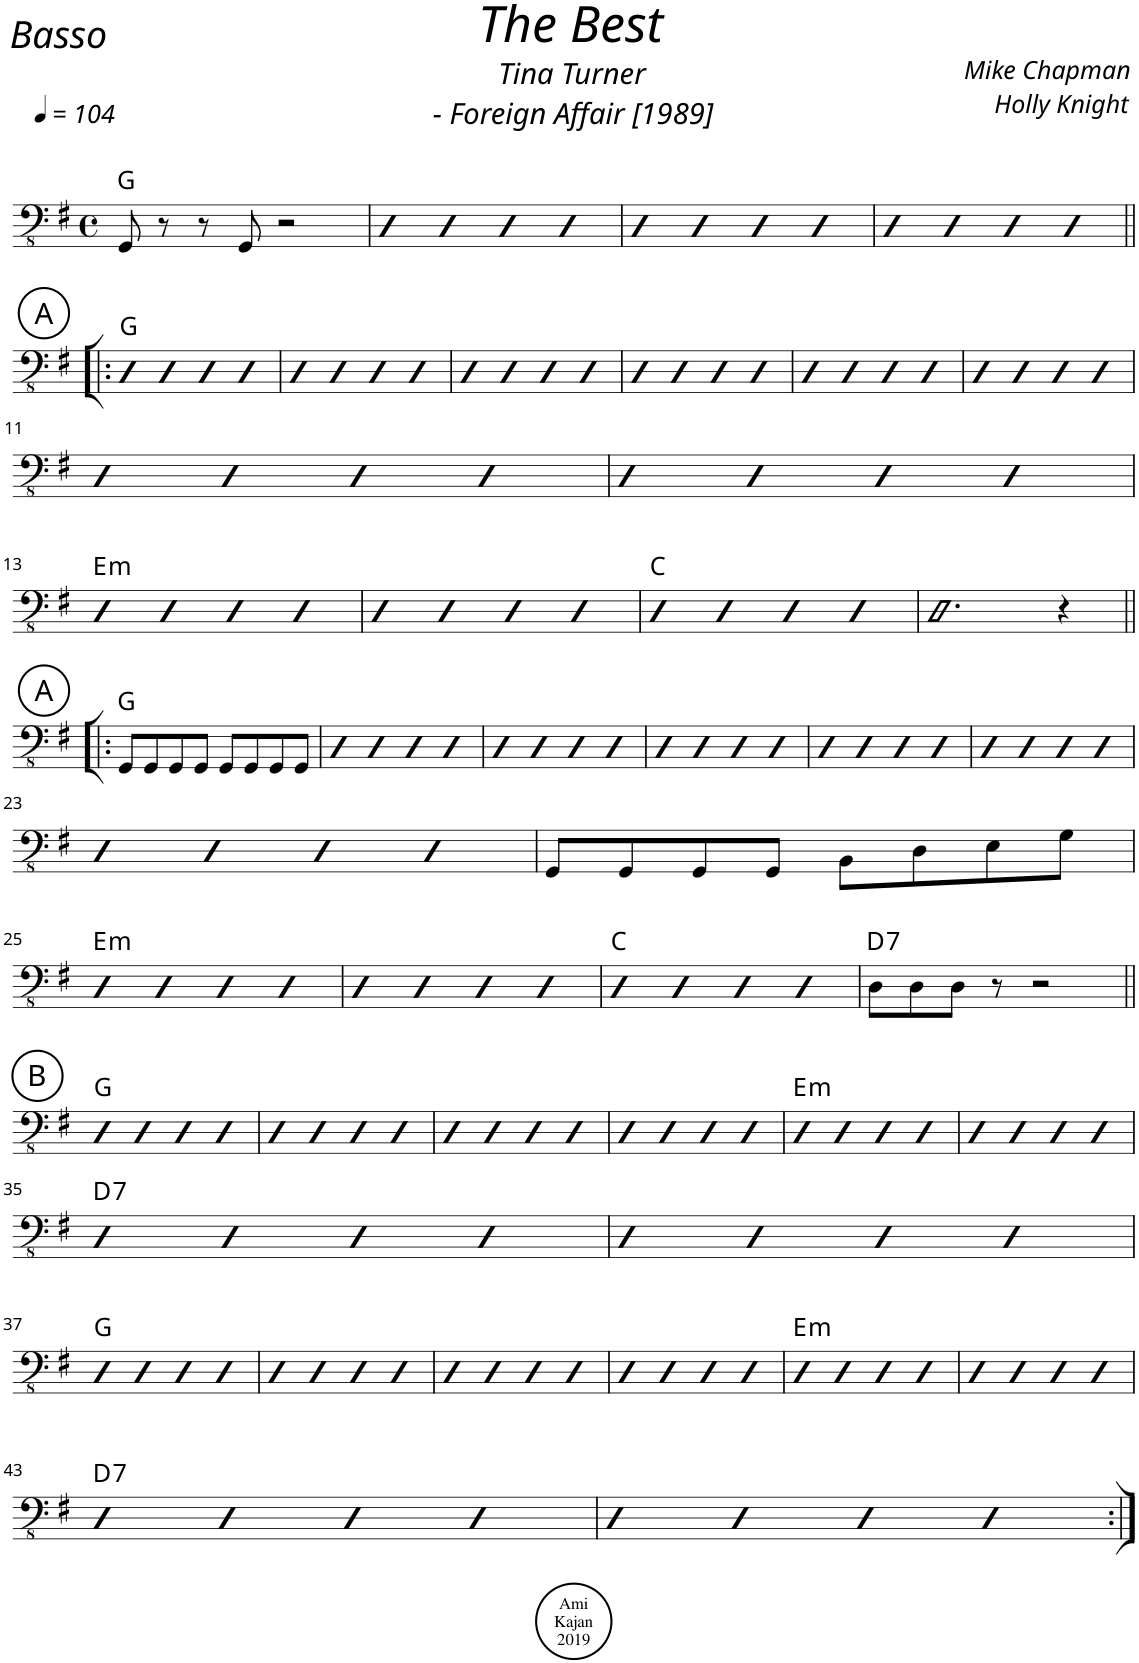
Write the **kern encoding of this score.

**kern	**harte
*part1	*part1
*staff1	*
*I"Piano	*
*I'Pno.	*
*clefFv4	*
*k[f#]	*
*M4/4	*
*met(c)	*
*MM104	*
=1	=1
8GGG/	G:maj
8r	.
8r	.
8GGG/	.
2r	.
=2	=2
4EE	.
4EE	.
4EE	.
4EE	.
=3	=3
4EE	.
4EE	.
4EE	.
4EE	.
=4	=4
4EE	.
4EE	.
4EE	.
4EE	.
!!LO:LB:g=z
!!LO:REH:place=s1:a:cj:enc=circle:fs=14:t=A
=5!|:	=5!|:
4EE	G:maj
4EE	.
4EE	.
4EE	.
=6	=6
4EE	.
4EE	.
4EE	.
4EE	.
=7	=7
4EE	.
4EE	.
4EE	.
4EE	.
=8	=8
4EE	.
4EE	.
4EE	.
4EE	.
=9	=9
4EE	.
4EE	.
4EE	.
4EE	.
=10	=10
4EE	.
4EE	.
4EE	.
4EE	.
!!LO:LB:g=z
=11	=11
4EE	.
4EE	.
4EE	.
4EE	.
=12	=12
4EE	.
4EE	.
4EE	.
4EE	.
!!LO:LB:g=z
=13	=13
!	!LO:H:kt=m
4EE	E:min
4EE	.
4EE	.
4EE	.
=14	=14
4EE	.
4EE	.
4EE	.
4EE	.
=15	=15
4EE	C:maj
4EE	.
4EE	.
4EE	.
=16	=16
2.EE	.
4r	.
!!LO:LB:g=z
!!LO:REH:place=s1:a:cj:enc=circle:fs=14:t=A
=17!|:	=17!|:
8GGG/L	G:maj
8GGG/	.
8GGG/	.
8GGG/J	.
8GGG/L	.
8GGG/	.
8GGG/	.
8GGG/J	.
=18	=18
4EE	.
4EE	.
4EE	.
4EE	.
=19	=19
4EE	.
4EE	.
4EE	.
4EE	.
=20	=20
4EE	.
4EE	.
4EE	.
4EE	.
=21	=21
4EE	.
4EE	.
4EE	.
4EE	.
=22	=22
4EE	.
4EE	.
4EE	.
4EE	.
!!LO:LB:g=z
=23	=23
4EE	.
4EE	.
4EE	.
4EE	.
=24	=24
8GGG/L	.
8GGG/	.
8GGG/	.
8GGG/J	.
8BBB\L	.
8DD\	.
8EE\	.
8GG\J	.
!!LO:LB:g=z
=25	=25
!	!LO:H:kt=m
4EE	E:min
4EE	.
4EE	.
4EE	.
=26	=26
4EE	.
4EE	.
4EE	.
4EE	.
=27	=27
4EE	C:maj
4EE	.
4EE	.
4EE	.
=28	=28
!	!LO:H:kt=7
8DD\L	D:7
8DD\	.
8DD\J	.
8r	.
2r	.
!!LO:LB:g=z
!!LO:REH:place=s1:a:cj:enc=circle:fs=14:t=B
=29||	=29||
4EE	G:maj
4EE	.
4EE	.
4EE	.
=30	=30
4EE	.
4EE	.
4EE	.
4EE	.
=31	=31
4EE	.
4EE	.
4EE	.
4EE	.
=32	=32
4EE	.
4EE	.
4EE	.
4EE	.
=33	=33
!	!LO:H:kt=m
4EE	E:min
4EE	.
4EE	.
4EE	.
=34	=34
4EE	.
4EE	.
4EE	.
4EE	.
!!LO:LB:g=z
=35	=35
!	!LO:H:kt=7
4EE	D:7
4EE	.
4EE	.
4EE	.
=36	=36
4EE	.
4EE	.
4EE	.
4EE	.
!!LO:LB:g=z
=37	=37
4EE	G:maj
4EE	.
4EE	.
4EE	.
=38	=38
4EE	.
4EE	.
4EE	.
4EE	.
=39	=39
4EE	.
4EE	.
4EE	.
4EE	.
=40	=40
4EE	.
4EE	.
4EE	.
4EE	.
=41	=41
!	!LO:H:kt=m
4EE	E:min
4EE	.
4EE	.
4EE	.
=42	=42
4EE	.
4EE	.
4EE	.
4EE	.
!!LO:LB:g=z
=43	=43
!	!LO:H:kt=7
4EE	D:7
4EE	.
4EE	.
4EE	.
=44	=44
4EE	.
4EE	.
4EE	.
4EE	.
=:|!	=:|!
*-	*-
